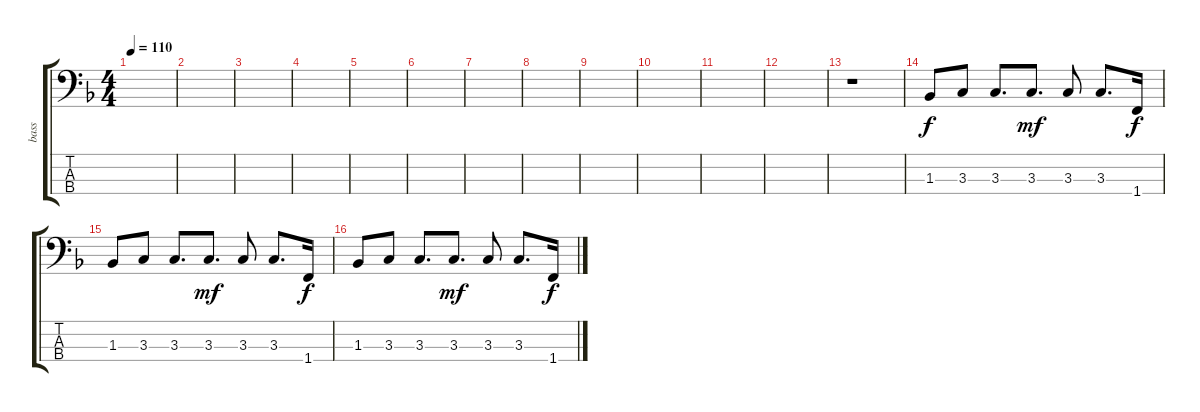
\track ("bass" "bass") {instrument electricbassfinger}
\staff {score tabs}
\tuning (G2 D2 A1 E1) {hide}
\ts (4 4)
\tempo 110
\clef f4
\ks f
|
|
|
|
|
|
|
|
|
|
|
|
r.1 |
1.3.8 3.3.8 3.3.8{d} 3.3.8{d dy mf} 3.3.8 3.3.8{d} 1.4.16{dy f} |
1.3.8 3.3.8 3.3.8{d} 3.3.8{d dy mf} 3.3.8 3.3.8{d} 1.4.16{dy f} |
1.3.8 3.3.8 3.3.8{d} 3.3.8{d dy mf} 3.3.8 3.3.8{d} 1.4.16{dy f}
